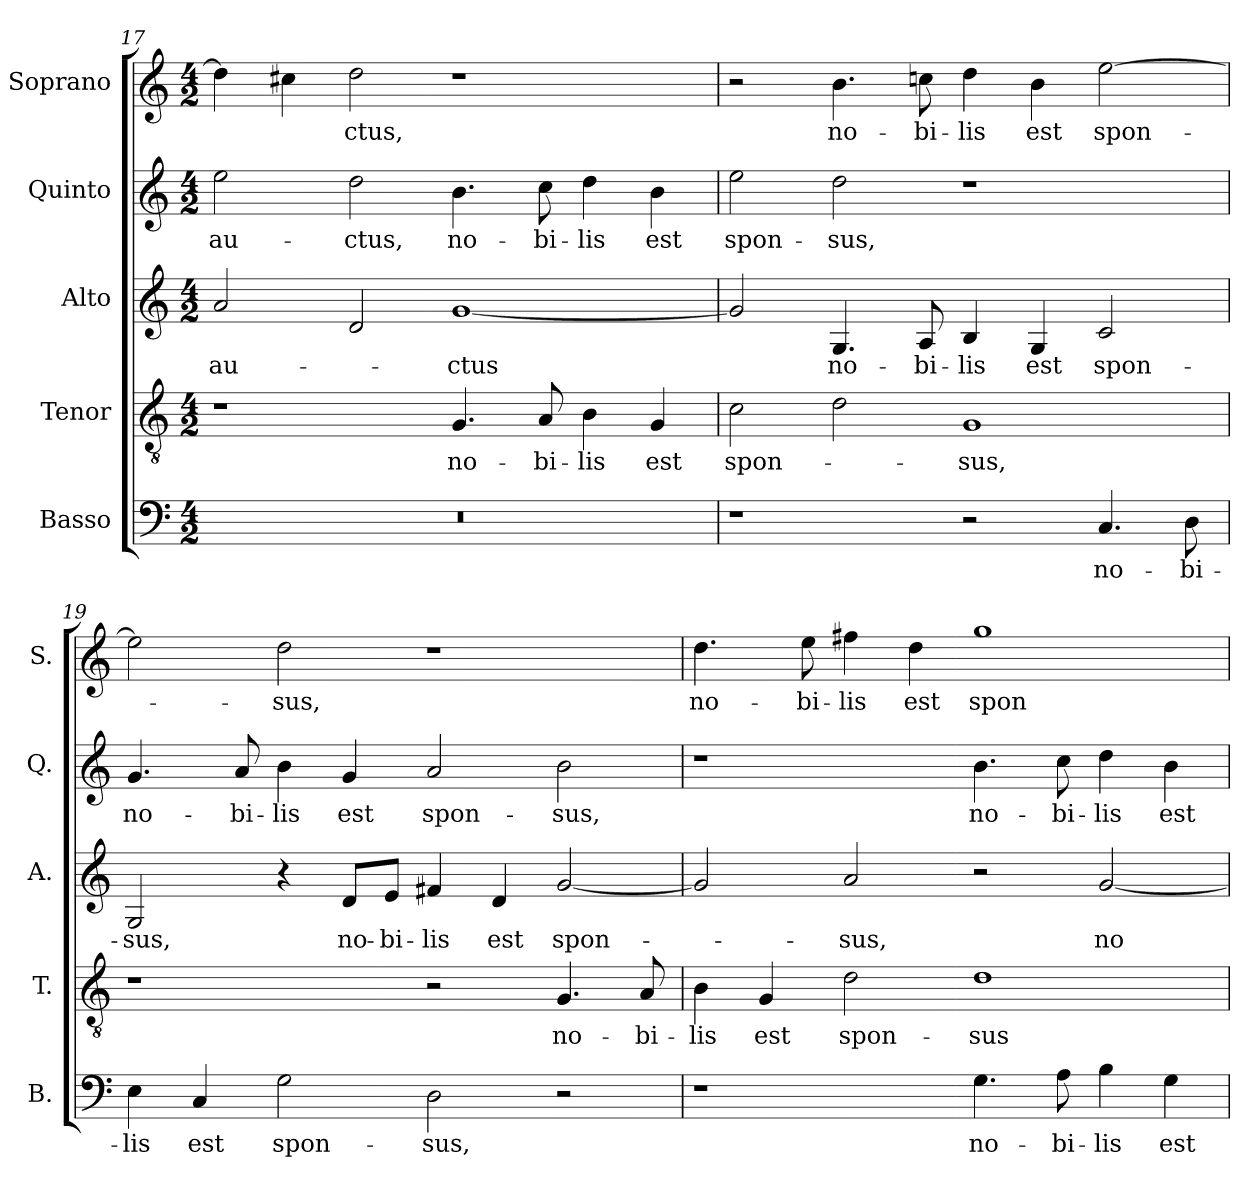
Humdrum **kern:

**kern	**text	**kern	**text	**kern	**text	**kern	**text	**kern	**text
*part5	*part5	*part4	*part4	*part3	*part3	*part2	*part2	*part1	*part1
*staff5	*staff5	*staff4	*staff4	*staff3	*staff3	*staff2	*staff2	*staff1	*staff1
*I"Basso	*	*I"Tenor	*	*I"Alto	*	*I"Quinto	*	*I"Soprano	*
*I'B.	*	*I'T.	*	*I'A.	*	*I'Q.	*	*I'S.	*
*clefF4	*	*clefGv2	*	*clefG2	*	*clefG2	*	*clefG2	*
*	*	*ITrd7c12	*	*	*	*	*	*	*
*k[]	*	*k[]	*	*k[]	*	*k[]	*	*k[]	*
*C:	*	*C:	*	*C:	*	*C:	*	*C:	*
*M4/2	*	*M4/2	*	*M4/2	*	*M4/2	*	*M4/2	*
=17	=17	=17	=17	=17	=17	=17	=17	=17	=17
!LO:N:vis=1	!	!	!	!	!	!	!	!	!
!	!	!	!	!	!LO:LY:b:color=#000000	!	!	!	!
!	!	!	!	!	!	!	!LO:LY:b:color=#000000	!	!
0r	.	1r	.	2ai/	au-	2eei\	au-	4ddi\]	.
.	.	.	.	.	.	.	.	4cc#Xi\	.
!	!	!	!	!	!	!	!LO:LY:b:color=#000000	!	!
!	!	!	!	!	!	!	!	!	!LO:LY:b:color=#000000
.	.	.	.	2di/	.	2ddi\	-ctus,	2ddi\	-ctus,
!	!	!	!LO:LY:b:color=#000000	!	!	!	!	!	!
!	!	!	!	!	!LO:LY:b:color=#000000	!	!	!	!
!	!	!	!	!	!	!	!LO:LY:b:color=#000000	!	!
.	.	4.GGi/	no-	[1gi	-ctus	4.bi\	no-	1r	.
!	!	!	!LO:LY:b:color=#000000	!	!	!	!	!	!
!	!	!	!	!	!	!	!LO:LY:b:color=#000000	!	!
.	.	8AAi/	-bi-	.	.	8cci\	-bi-	.	.
!	!	!	!LO:LY:b:color=#000000	!	!	!	!	!	!
!	!	!	!	!	!	!	!LO:LY:b:color=#000000	!	!
.	.	4BBi\	-lis	.	.	4ddi\	-lis	.	.
!	!	!	!LO:LY:b:color=#000000	!	!	!	!	!	!
!	!	!	!	!	!	!	!LO:LY:b:color=#000000	!	!
.	.	4GGi/	est	.	.	4bi\	est	.	.
!!LO:LB:g=z
=18	=18	=18	=18	=18	=18	=18	=18	=18	=18
!	!	!	!LO:LY:b:color=#000000	!	!	!	!	!	!
!	!	!	!	!	!	!	!LO:LY:b:color=#000000	!	!
1r	.	2Ci\	spon-	2gi/]	.	2eei\	spon-	2r	.
!	!	!	!	!	!LO:LY:b:color=#000000	!	!	!	!
!	!	!	!	!	!	!	!LO:LY:b:color=#000000	!	!
!	!	!	!	!	!	!	!	!	!LO:LY:b:color=#000000
.	.	2Di\	.	4.Gi/	no-	2ddi\	-sus,	4.bi\	no-
!	!	!	!	!	!LO:LY:b:color=#000000	!	!	!	!
!	!	!	!	!	!	!	!	!	!LO:LY:b:color=#000000
.	.	.	.	8Ai/	-bi-	.	.	8ccni\	-bi-
!	!	!	!LO:LY:b:color=#000000	!	!	!	!	!	!
!	!	!	!	!	!LO:LY:b:color=#000000	!	!	!	!
!	!	!	!	!	!	!	!	!	!LO:LY:b:color=#000000
2r	.	1GGi	-sus,	4Bi/	-lis	1r	.	4ddi\	-lis
!	!	!	!	!	!LO:LY:b:color=#000000	!	!	!	!
!	!	!	!	!	!	!	!	!	!LO:LY:b:color=#000000
.	.	.	.	4Gi/	est	.	.	4bi\	est
!	!LO:LY:b:color=#000000	!	!	!	!	!	!	!	!
!	!	!	!	!	!LO:LY:b:color=#000000	!	!	!	!
!	!	!	!	!	!	!	!	!	!LO:LY:b:color=#000000
4.Ci/	no-	.	.	2ci/	spon-	.	.	[2eei\	spon-
!	!LO:LY:b:color=#000000	!	!	!	!	!	!	!	!
8Di\	-bi-	.	.	.	.	.	.	.	.
=19	=19	=19	=19	=19	=19	=19	=19	=19	=19
!	!LO:LY:b:color=#000000	!	!	!	!	!	!	!	!
!	!	!	!	!	!LO:LY:b:color=#000000	!	!	!	!
!	!	!	!	!	!	!	!LO:LY:b:color=#000000	!	!
4Ei\	-lis	1r	.	2Gi/	-sus,	4.gi/	no-	2eei\]	.
!	!LO:LY:b:color=#000000	!	!	!	!	!	!	!	!
4Ci/	est	.	.	.	.	.	.	.	.
!	!	!	!	!	!	!	!LO:LY:b:color=#000000	!	!
.	.	.	.	.	.	8ai/	-bi-	.	.
!	!LO:LY:b:color=#000000	!	!	!	!	!	!	!	!
!	!	!	!	!	!	!	!LO:LY:b:color=#000000	!	!
!	!	!	!	!	!	!	!	!	!LO:LY:b:color=#000000
2Gi\	spon-	.	.	4r	.	4bi\	-lis	2ddi\	-sus,
!	!	!	!	!	!LO:LY:b:color=#000000	!	!	!	!
!	!	!	!	!	!	!	!LO:LY:b:color=#000000	!	!
.	.	.	.	8di/L	no-	4gi/	est	.	.
!	!	!	!	!	!LO:LY:b:color=#000000	!	!	!	!
.	.	.	.	8ei/J	-bi-	.	.	.	.
!	!LO:LY:b:color=#000000	!	!	!	!	!	!	!	!
!	!	!	!	!	!LO:LY:b:color=#000000	!	!	!	!
!	!	!	!	!	!	!	!LO:LY:b:color=#000000	!	!
2Di\	-sus,	2r	.	4f#Xi/	-lis	2ai/	spon-	1r	.
!	!	!	!	!	!LO:LY:b:color=#000000	!	!	!	!
.	.	.	.	4di/	est	.	.	.	.
!	!	!	!LO:LY:b:color=#000000	!	!	!	!	!	!
!	!	!	!	!	!LO:LY:b:color=#000000	!	!	!	!
!	!	!	!	!	!	!	!LO:LY:b:color=#000000	!	!
2r	.	4.GGi/	no-	[2gi/	spon-	2bi\	-sus,	.	.
!	!	!	!LO:LY:b:color=#000000	!	!	!	!	!	!
.	.	8AAi/	-bi-	.	.	.	.	.	.
=20	=20	=20	=20	=20	=20	=20	=20	=20	=20
!	!	!	!LO:LY:b:color=#000000	!	!	!	!	!	!
!	!	!	!	!	!	!	!	!	!LO:LY:b:color=#000000
1r	.	4BBi\	-lis	2gi/]	.	1r	.	4.ddi\	no-
!	!	!	!LO:LY:b:color=#000000	!	!	!	!	!	!
.	.	4GGi/	est	.	.	.	.	.	.
!	!	!	!	!	!	!	!	!	!LO:LY:b:color=#000000
.	.	.	.	.	.	.	.	8eei\	-bi-
!	!	!	!LO:LY:b:color=#000000	!	!	!	!	!	!
!	!	!	!	!	!LO:LY:b:color=#000000	!	!	!	!
!	!	!	!	!	!	!	!	!	!LO:LY:b:color=#000000
.	.	2Di\	spon-	2ai/	-sus,	.	.	4ff#Xi\	-lis
!	!	!	!	!	!	!	!	!	!LO:LY:b:color=#000000
.	.	.	.	.	.	.	.	4ddi\	est
!	!LO:LY:b:color=#000000	!	!	!	!	!	!	!	!
!	!	!	!LO:LY:b:color=#000000	!	!	!	!	!	!
!	!	!	!	!	!	!	!LO:LY:b:color=#000000	!	!
!	!	!	!	!	!	!	!	!	!LO:LY:b:color=#000000
4.Gi\	no-	1Di	-sus	2r	.	4.bi\	no-	1ggi	spon-
!	!LO:LY:b:color=#000000	!	!	!	!	!	!	!	!
!	!	!	!	!	!	!	!LO:LY:b:color=#000000	!	!
8Ai\	-bi-	.	.	.	.	8cci\	-bi-	.	.
!	!LO:LY:b:color=#000000	!	!	!	!	!	!	!	!
!	!	!	!	!	!LO:LY:b:color=#000000	!	!	!	!
!	!	!	!	!	!	!	!LO:LY:b:color=#000000	!	!
4Bi\	-lis	.	.	[2gi/	no-	4ddi\	-lis	.	.
!	!LO:LY:b:color=#000000	!	!	!	!	!	!	!	!
!	!	!	!	!	!	!	!LO:LY:b:color=#000000	!	!
4Gi\	est	.	.	.	.	4bi\	est	.	.
=	=	=	=	=	=	=	=	=	=
*-	*-	*-	*-	*-	*-	*-	*-	*-	*-
